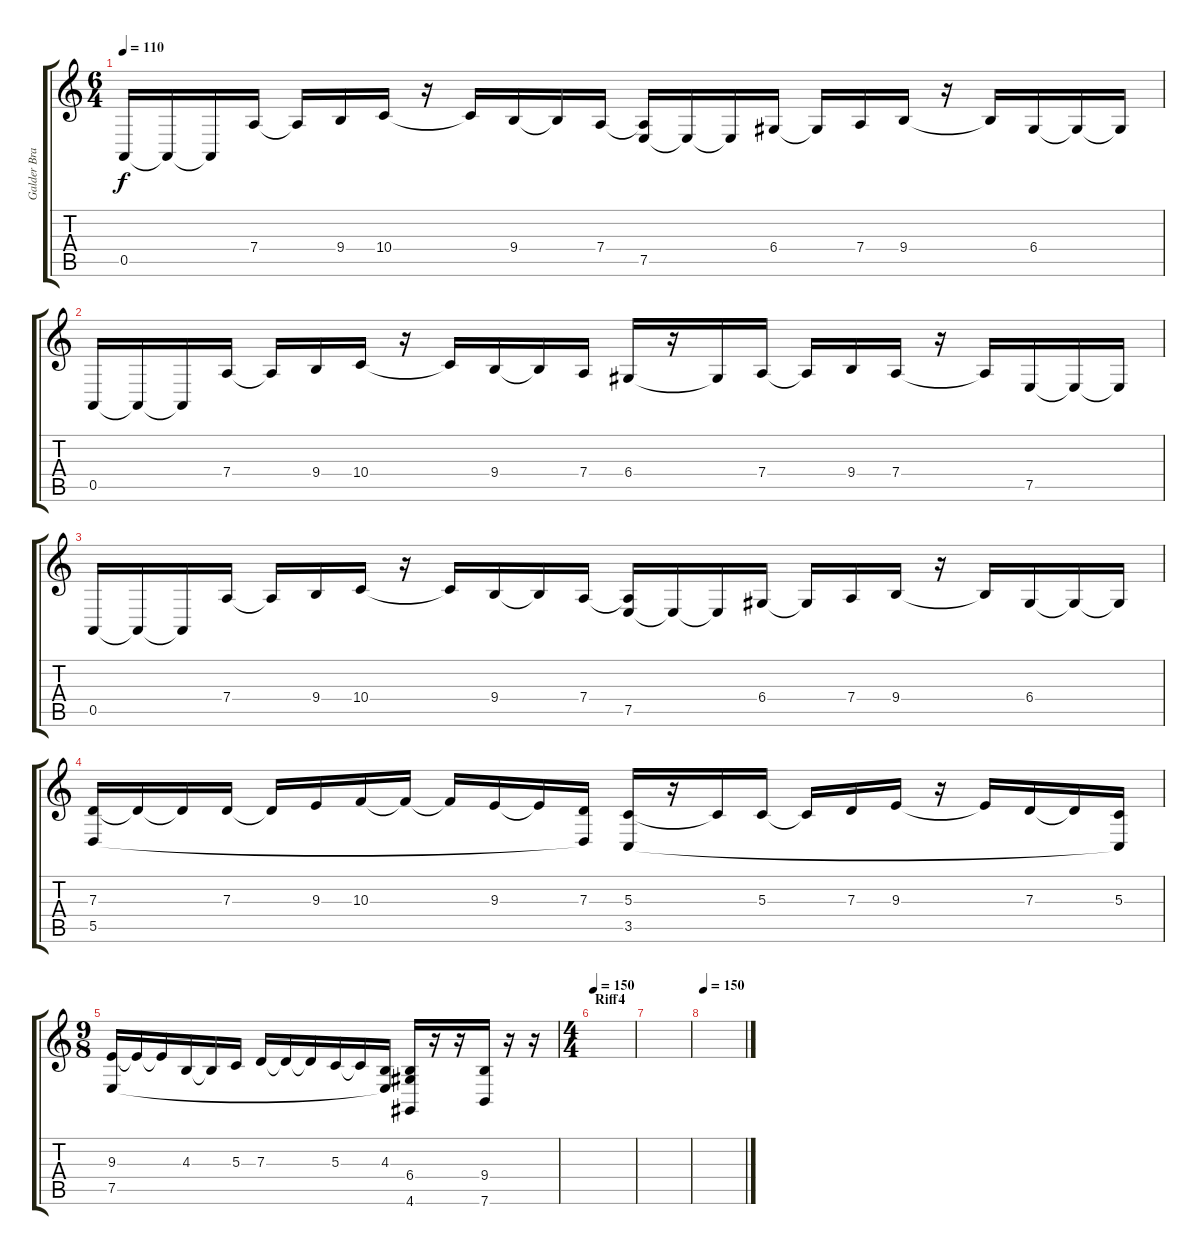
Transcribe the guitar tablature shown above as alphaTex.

\track ("Galder Brass Section" "Galder Bra") {instrument brasssection}
\staff {score tabs}
\tuning (E4 B3 G3 D3 A2 E2) {hide}
\ts (6 4)
\tempo 110
\clef g2
\ks c
0.5.16{dy f} 0.5{t}.16 0.5{t}.16 7.4.16 7.4{t}.16 9.4.16 10.4.16 r.16 10.4{t}.16 9.4.16 9.4{t}.16 7.4.16 (7.4{t} 7.5).16 7.5{t}.16 7.5{t}.16 6.4.16 6.4{t}.16 7.4.16 9.4.16 r.16 9.4{t}.16 6.4.16 6.4{t}.16 6.4{t}.16 |
0.5.16 0.5{t}.16 0.5{t}.16 7.4.16 7.4{t}.16 9.4.16 10.4.16 r.16 10.4{t}.16 9.4.16 9.4{t}.16 7.4.16 6.4.16 r.16 6.4{t}.16 7.4.16 7.4{t}.16 9.4.16 7.4.16 r.16 7.4{t}.16 7.5.16 7.5{t}.16 7.5{t}.16 |
0.5.16 0.5{t}.16 0.5{t}.16 7.4.16 7.4{t}.16 9.4.16 10.4.16 r.16 10.4{t}.16 9.4.16 9.4{t}.16 7.4.16 (7.4{t} 7.5).16 7.5{t}.16 7.5{t}.16 6.4.16 6.4{t}.16 7.4.16 9.4.16 r.16 9.4{t}.16 6.4.16 6.4{t}.16 6.4{t}.16 |
(7.3 5.5).16 7.3{t}.16 7.3{t}.16 7.3.16 7.3{t}.16 9.3.16 10.3.16 10.3{t}.16 10.3{t}.16 9.3.16 9.3{t}.16 (7.3 5.5{t}).16 (5.3 3.5).16 r.16 5.3{t}.16 5.3.16 5.3{t}.16 7.3.16 9.3.16 r.16 9.3{t}.16 7.3.16 7.3{t}.16 (5.3 3.5{t}).16 |
\ts (9 8)
(9.3 7.5).16 9.3{t}.16 9.3{t}.16 4.3.16 4.3{t}.16 5.3.16 7.3.16 7.3{t}.16 7.3{t}.16 5.3.16 5.3{t}.16 (4.3 7.5{t}).16 (4.3{t} 6.4 4.6).16 r.16 r.16 (9.4 7.6).16 r.16 r.16 |
\ts (4 4)
\section ("" "Riff4")
\tempo 150
|
|
\tempo 150
